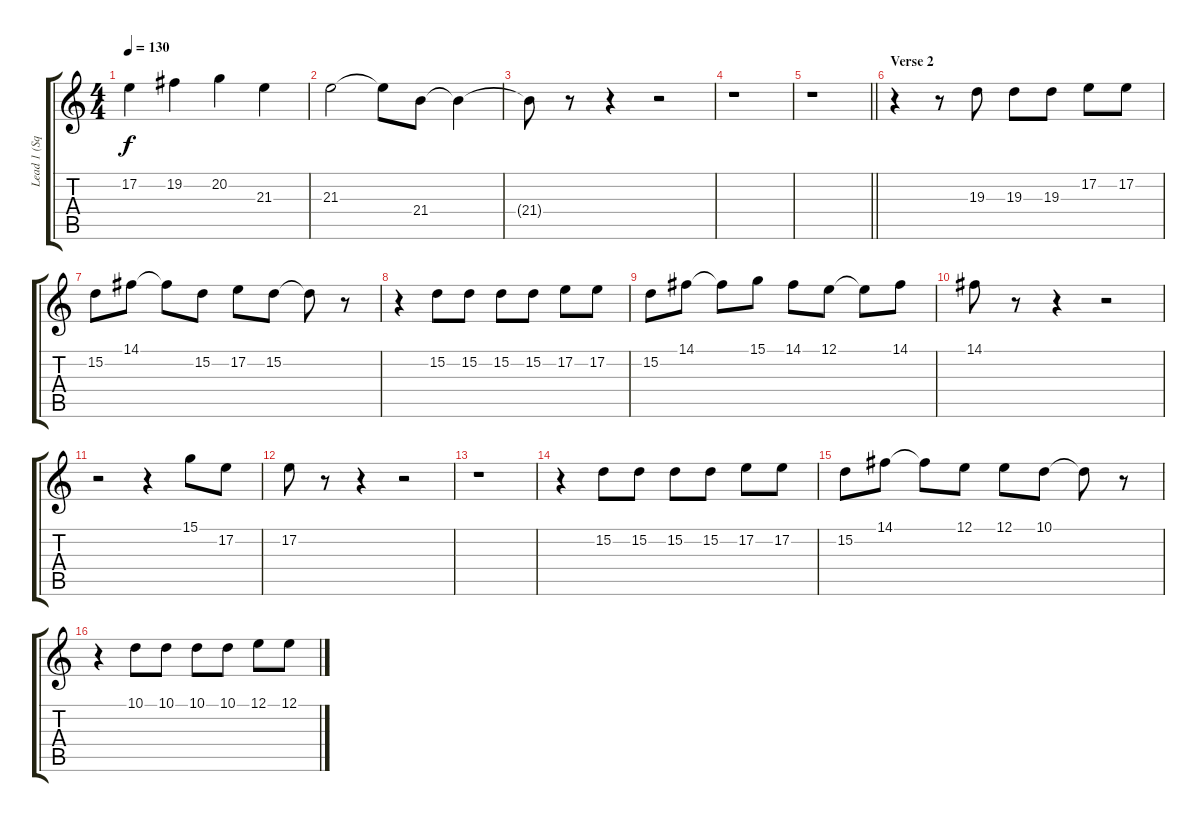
\track ("Lead 1 (Square)" "Lead 1 (Sq") {instrument lead1square}
\staff {score tabs}
\tuning (E4 B3 G3 D3 A2 E2) {hide}
\ts (4 4)
\tempo 130
\clef g2
\ks c
17.2.4{dy f} 19.2.4 20.2.4 21.3.4 |
21.3.2 21.3{t}.8 21.4.8 21.4{t}.4 |
21.4{t}.8 r.8 r.4 r.2 |
r.1 |
\barLineRight lightlight
r.1 |
\section ("" "Verse 2")
r.4 r.8 19.3.8 19.3.8 19.3.8 17.2.8 17.2.8 |
15.2.8 14.1.8 14.1{t}.8 15.2.8 17.2.8 15.2.8 15.2{t}.8 r.8 |
r.4 15.2.8 15.2.8 15.2.8 15.2.8 17.2.8 17.2.8 |
15.2.8 14.1.8 14.1{t}.8 15.1.8 14.1.8 12.1.8 12.1{t}.8 14.1.8 |
14.1.8 r.8 r.4 r.2 |
r.2 r.4 15.1.8 17.2.8 |
17.2.8 r.8 r.4 r.2 |
r.1 |
r.4 15.2.8 15.2.8 15.2.8 15.2.8 17.2.8 17.2.8 |
15.2.8 14.1.8 14.1{t}.8 12.1.8 12.1.8 10.1.8 10.1{t}.8 r.8 |
r.4 10.1.8 10.1.8 10.1.8 10.1.8 12.1.8 12.1.8
